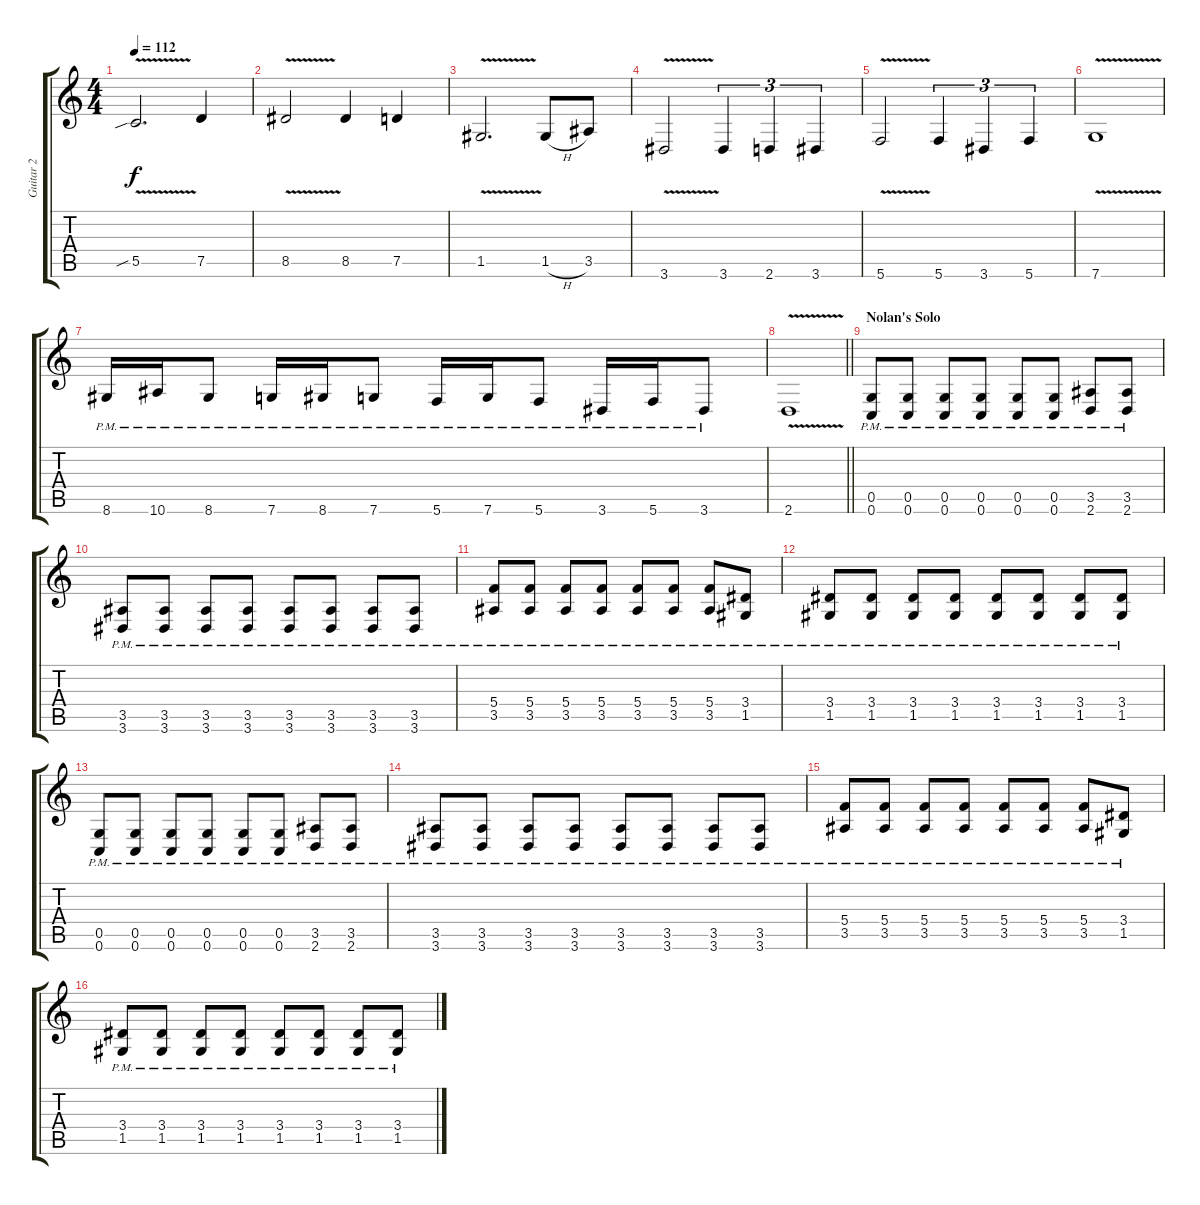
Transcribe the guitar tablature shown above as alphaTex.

\track ("Guitar 2" "Guitar 2") {instrument overdrivenguitar}
\staff {score tabs}
\tuning (D4 A3 F3 C3 G2 C2) {hide}
\ts (4 4)
\tempo 112
\clef g2
\ks c
5.5{v sib}.2{d dy f} 7.5.4 |
8.5{v}.2 8.5.4 7.5.4 |
1.5{v}.2{d} 1.5{h}.8 3.5.8 |
3.6{v}.2 3.6.4{tu (3 2)} 2.6.4{tu (3 2)} 3.6.4{tu (3 2)} |
5.6{v}.2 5.6.4{tu (3 2)} 3.6.4{tu (3 2)} 5.6.4{tu (3 2)} |
7.6{v}.1 |
8.6{pm}.16 10.6{pm}.16 8.6{pm}.8 7.6{pm}.16 8.6{pm}.16 7.6{pm}.8 5.6{pm}.16 7.6{pm}.16 5.6{pm}.8 3.6{pm}.16 5.6{pm}.16 3.6{pm}.8 |
\barLineRight lightlight
2.6{v}.1 |
\section ("" "Nolan's Solo")
(0.5{pm} 0.6{pm}).8 (0.5{pm} 0.6{pm}).8 (0.5{pm} 0.6{pm}).8 (0.5{pm} 0.6{pm}).8 (0.5{pm} 0.6{pm}).8 (0.5{pm} 0.6{pm}).8 (3.5{pm} 2.6{pm}).8 (3.5{pm} 2.6{pm}).8 |
(3.5{pm} 3.6{pm}).8 (3.5{pm} 3.6{pm}).8 (3.5{pm} 3.6{pm}).8 (3.5{pm} 3.6{pm}).8 (3.5{pm} 3.6{pm}).8 (3.5{pm} 3.6{pm}).8 (3.5{pm} 3.6{pm}).8 (3.5{pm} 3.6{pm}).8 |
(5.4{pm} 3.5{pm}).8 (5.4{pm} 3.5{pm}).8 (5.4{pm} 3.5{pm}).8 (5.4{pm} 3.5{pm}).8 (5.4{pm} 3.5{pm}).8 (5.4{pm} 3.5{pm}).8 (5.4{pm} 3.5{pm}).8 (3.4{pm} 1.5{pm}).8 |
(3.4{pm} 1.5{pm}).8 (3.4{pm} 1.5{pm}).8 (3.4{pm} 1.5{pm}).8 (3.4{pm} 1.5{pm}).8 (3.4{pm} 1.5{pm}).8 (3.4{pm} 1.5{pm}).8 (3.4{pm} 1.5{pm}).8 (3.4{pm} 1.5{pm}).8 |
(0.5{pm} 0.6{pm}).8 (0.5{pm} 0.6{pm}).8 (0.5{pm} 0.6{pm}).8 (0.5{pm} 0.6{pm}).8 (0.5{pm} 0.6{pm}).8 (0.5{pm} 0.6{pm}).8 (3.5{pm} 2.6{pm}).8 (3.5{pm} 2.6{pm}).8 |
(3.5{pm} 3.6{pm}).8 (3.5{pm} 3.6{pm}).8 (3.5{pm} 3.6{pm}).8 (3.5{pm} 3.6{pm}).8 (3.5{pm} 3.6{pm}).8 (3.5{pm} 3.6{pm}).8 (3.5{pm} 3.6{pm}).8 (3.5{pm} 3.6{pm}).8 |
(5.4{pm} 3.5{pm}).8 (5.4{pm} 3.5{pm}).8 (5.4{pm} 3.5{pm}).8 (5.4{pm} 3.5{pm}).8 (5.4{pm} 3.5{pm}).8 (5.4{pm} 3.5{pm}).8 (5.4{pm} 3.5{pm}).8 (3.4{pm} 1.5{pm}).8 |
(3.4{pm} 1.5{pm}).8 (3.4{pm} 1.5{pm}).8 (3.4{pm} 1.5{pm}).8 (3.4{pm} 1.5{pm}).8 (3.4{pm} 1.5{pm}).8 (3.4{pm} 1.5{pm}).8 (3.4{pm} 1.5{pm}).8 (3.4{pm} 1.5{pm}).8
